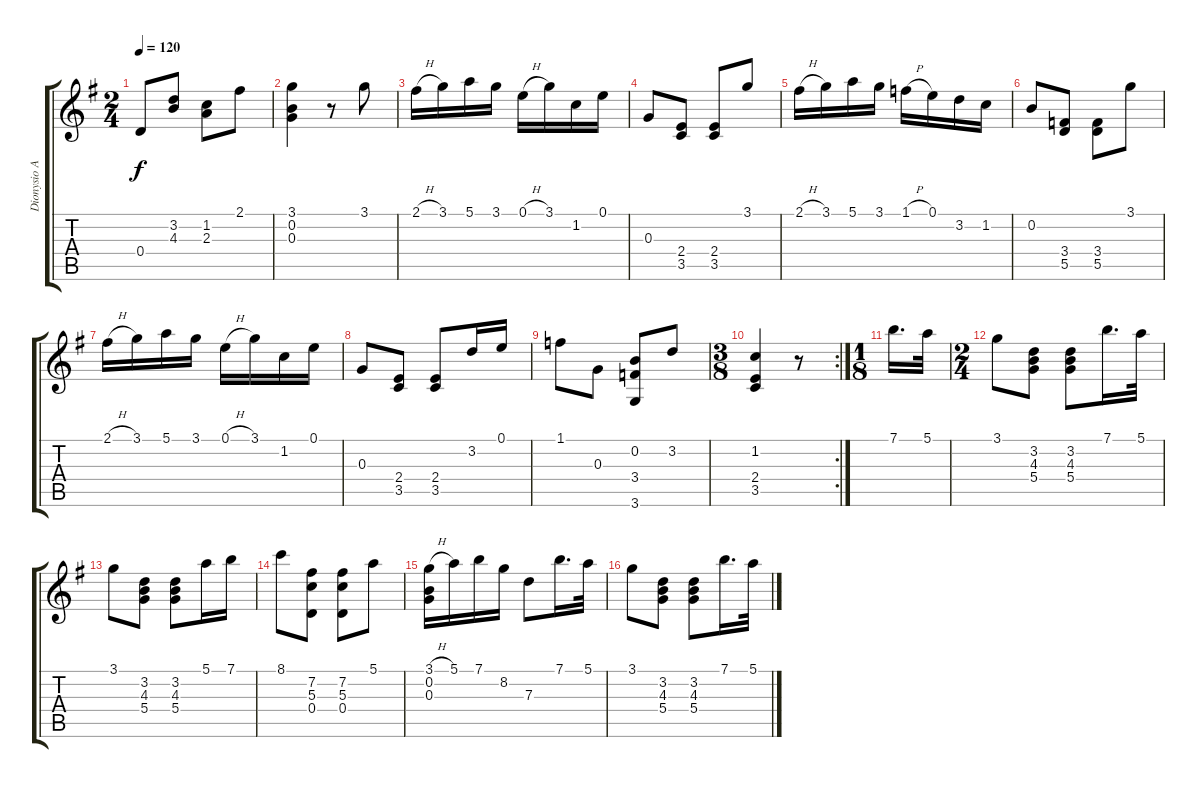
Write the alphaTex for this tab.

\track ("Dionysio Aguado" "Dionysio A") {instrument acousticguitarnylon}
\staff {score tabs}
\tuning (E4 B3 G3 D3 A2 E2) {hide}
\ts (2 4)
\tempo 120
\clef g2
\ks g
0.4.8{dy f} (3.2 4.3).8 (1.2 2.3).8 2.1.8 |
(3.1 0.2 0.3).4 r.8 3.1.8 |
2.1{h}.16 3.1.16 5.1.16 3.1.16 0.1{h}.16 3.1.16 1.2.16 0.1.16 |
0.3.8 (2.4 3.5).8 (2.4 3.5).8 3.1.8 |
2.1{h}.16 3.1.16 5.1.16 3.1.16 1.1{h}.16 0.1.16 3.2.16 1.2.16 |
0.2.8 (3.4 5.5).8 (3.4 5.5).8 3.1.8 |
2.1{h}.16 3.1.16 5.1.16 3.1.16 0.1{h}.16 3.1.16 1.2.16 0.1.16 |
0.3.8 (2.4 3.5).8 (2.4 3.5).8 3.2.16 0.1.16 |
1.1.8 0.3.8 (0.2 3.4 3.6).8 3.2.8 |
\rc 2
\ts (3 8)
(1.2 2.4 3.5).4 r.8 |
\ts (1 8)
7.1.16{d} 5.1.32 |
\ts (2 4)
3.1.8 (3.2 4.3 5.4).8 (3.2 4.3 5.4).8 7.1.16{d} 5.1.32 |
3.1.8 (3.2 4.3 5.4).8 (3.2 4.3 5.4).8 5.1.16 7.1.16 |
8.1.8 (7.2 5.3 0.4).8 (7.2 5.3 0.4).8 5.1.8 |
(3.1{h} 0.2 0.3).16 5.1.16 7.1.16 8.2.16 7.3.8 7.1.16{d} 5.1.32 |
3.1.8 (3.2 4.3 5.4).8 (3.2 4.3 5.4).8 7.1.16{d} 5.1.32
